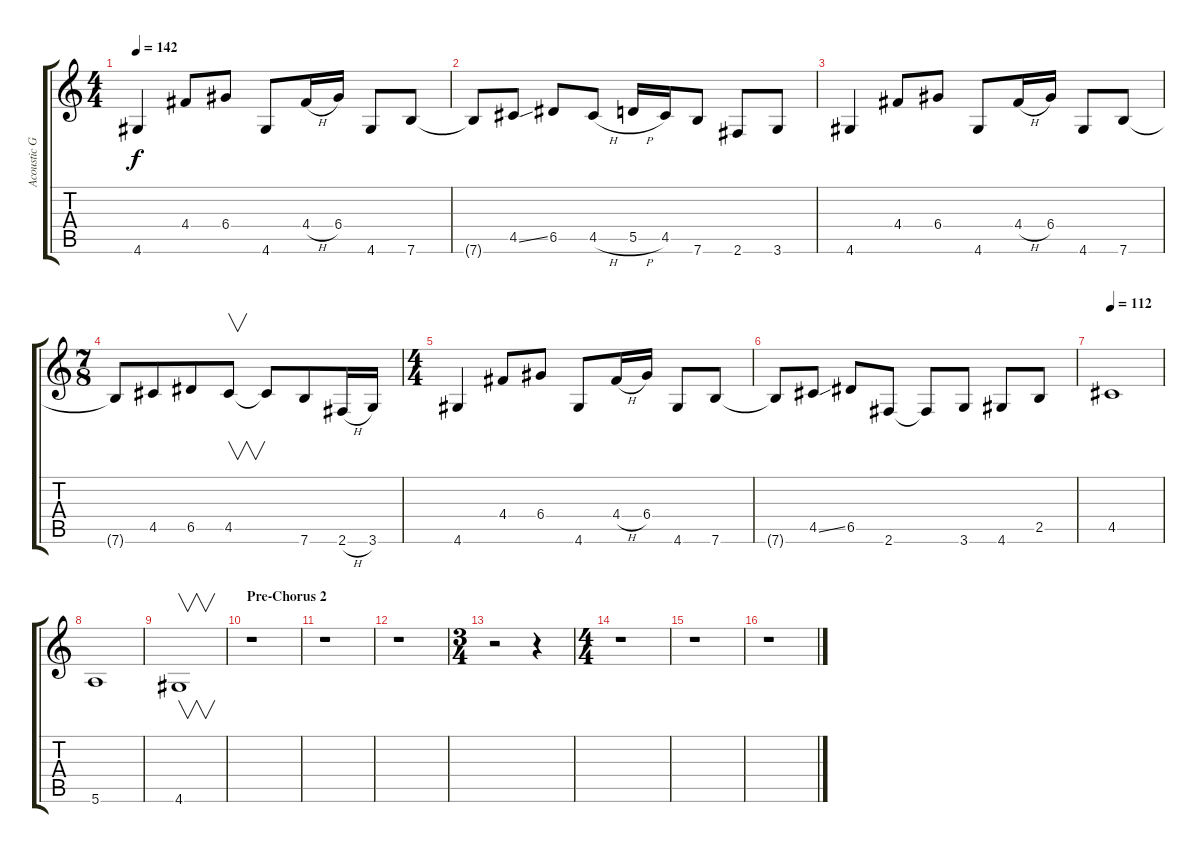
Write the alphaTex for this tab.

\track ("Acoustic Guitar" "Acoustic G") {instrument acousticguitarsteel}
\staff {score tabs}
\tuning (E4 B3 G3 D3 A2 E2) {hide}
\ts (4 4)
\tempo 142
\clef g2
\ks c
4.6.4{dy f} 4.4.8 6.4.8 4.6.8 4.4{h}.16 6.4.16 4.6.8 7.6.8 |
7.6{t}.8 4.5{ss}.8 6.5.8 4.5{h}.8 5.5{h}.16 4.5.16 7.6.8 2.6.8 3.6.8 |
4.6.4 4.4.8 6.4.8 4.6.8 4.4{h}.16 6.4.16 4.6.8 7.6.8 |
\ts (7 8)
7.6{t}.8 4.5.8 6.5.8 4.5.8{v} 4.5{t}.8 7.6.8 2.6{h}.16 3.6.16 |
\ts (4 4)
4.6.4 4.4.8 6.4.8 4.6.8 4.4{h}.16 6.4.16 4.6.8 7.6.8 |
7.6{t}.8 4.5{ss}.8 6.5.8 2.6.8 2.6{t}.8 3.6.8 4.6.8 2.5.8 |
\tempo 112
4.5.1 |
5.6.1 |
4.6.1{v} |
\section ("" "Pre-Chorus 2")
r.1 |
r.1 |
r.1 |
\ts (3 4)
r.2 r.4 |
\ts (4 4)
r.1 |
r.1 |
r.1
